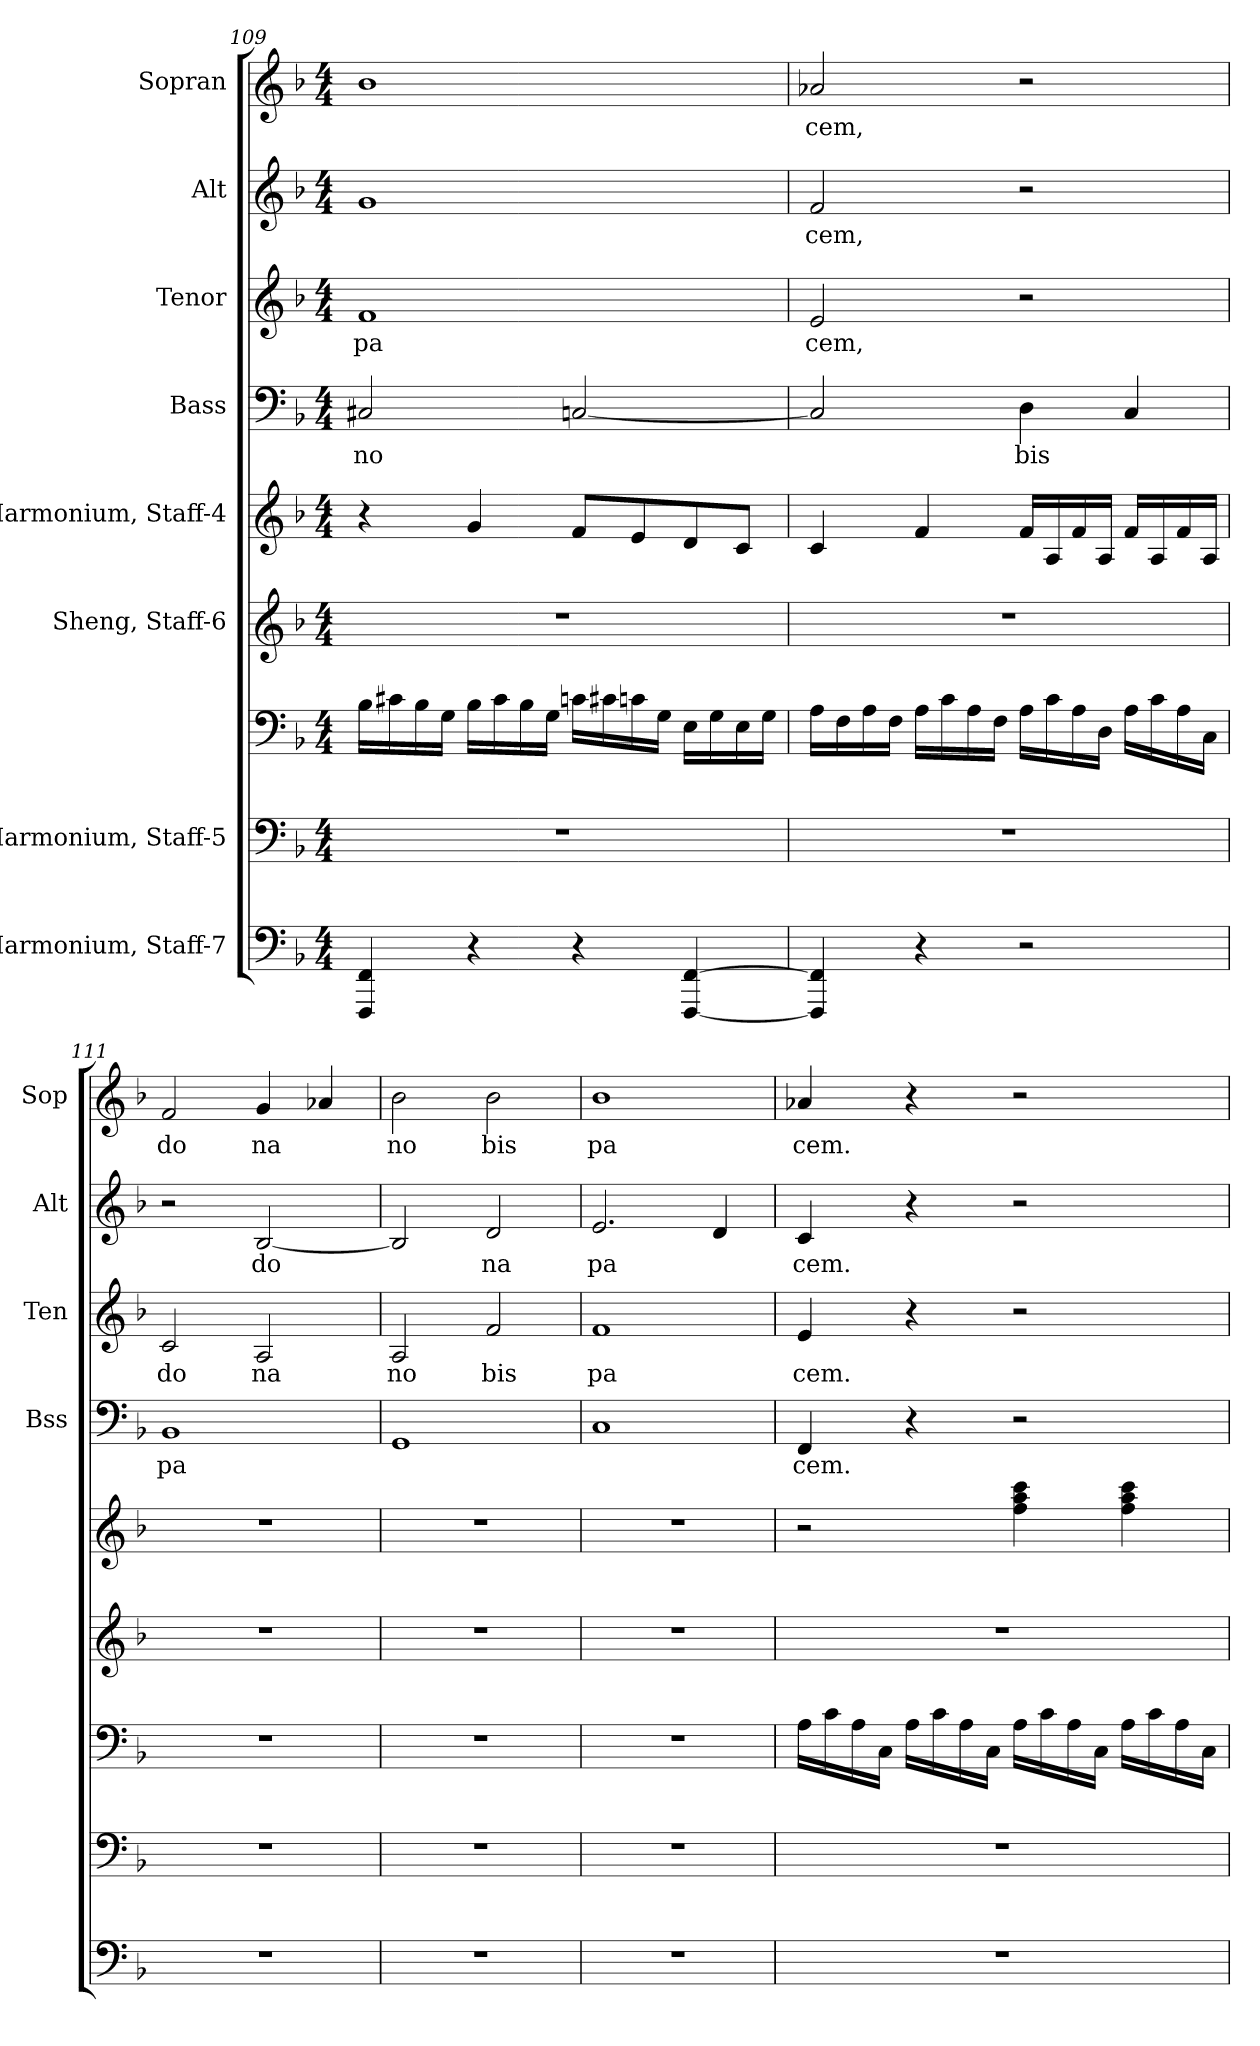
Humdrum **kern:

**kern	**kern	**kern	**kern	**kern	**kern	**text	**kern	**text	**kern	**text	**kern	**text
*part8	*part7	*part7	*part6	*part5	*part4	*part4	*part3	*part3	*part2	*part2	*part1	*part1
*staff9	*staff8	*staff7	*staff6	*staff5	*staff4	*staff4	*staff3	*staff3	*staff2	*staff2	*staff1	*staff1
*I"Harmonium, Staff-7	*I"Harmonium, Staff-5	*	*I"Sheng, Staff-6	*I"Harmonium, Staff-4	*I"Bass	*	*I"Tenor	*	*I"Alt	*	*I"Sopran	*
*	*	*	*	*	*I'Bss	*	*I'Ten	*	*I'Alt	*	*I'Sop	*
*clefF4	*clefF4	*clefF4	*clefG2	*clefG2	*clefF4	*	*clefG2	*	*clefG2	*	*clefG2	*
*	*	*	*	*	*	*	*ITrd4c7	*	*	*	*ITrd2c3	*
*k[b-]	*k[b-]	*k[b-]	*k[b-]	*k[b-]	*k[b-]	*	*k[b-e-]	*	*k[b-]	*	*k[f#c#]	*
*M4/4	*M4/4	*M4/4	*M4/4	*M4/4	*M4/4	*	*M4/4	*	*M4/4	*	*M4/4	*
=109	=109	=109	=109	=109	=109	=109	=109	=109	=109	=109	=109	=109
4FFF/ 4FF/	1r	16B-\LL	1r	4r	2C#X/	no	1B-	pa	1g	.	1g	.
.	.	16c#X\	.	.	.	.	.	.	.	.	.	.
.	.	16B-\	.	.	.	.	.	.	.	.	.	.
.	.	16G\JJ	.	.	.	.	.	.	.	.	.	.
4r	.	16B-\LL	.	4g/	.	.	.	.	.	.	.	.
.	.	16c#\	.	.	.	.	.	.	.	.	.	.
.	.	16B-\	.	.	.	.	.	.	.	.	.	.
.	.	16G\JJ	.	.	.	.	.	.	.	.	.	.
4r	.	16cn\LL	.	8f/L	[2Cn/	.	.	.	.	.	.	.
.	.	16c#X\	.	.	.	.	.	.	.	.	.	.
.	.	16cn\	.	8e/	.	.	.	.	.	.	.	.
.	.	16G\JJ	.	.	.	.	.	.	.	.	.	.
[4FFF/ [4FF/	.	16E\LL	.	8d/	.	.	.	.	.	.	.	.
.	.	16G\	.	.	.	.	.	.	.	.	.	.
.	.	16E\	.	8c/J	.	.	.	.	.	.	.	.
.	.	16G\JJ	.	.	.	.	.	.	.	.	.	.
!!LO:PB:g=z
=110	=110	=110	=110	=110	=110	=110	=110	=110	=110	=110	=110	=110
4FFF/] 4FF/]	1r	16A\LL	1r	4c/	2C/]	.	2A/	cem,	2f/	cem,	2fn/	cem,
.	.	16F\	.	.	.	.	.	.	.	.	.	.
.	.	16A\	.	.	.	.	.	.	.	.	.	.
.	.	16F\JJ	.	.	.	.	.	.	.	.	.	.
4r	.	16A\LL	.	4f/	.	.	.	.	.	.	.	.
.	.	16c\	.	.	.	.	.	.	.	.	.	.
.	.	16A\	.	.	.	.	.	.	.	.	.	.
.	.	16F\JJ	.	.	.	.	.	.	.	.	.	.
2r	.	16A\LL	.	16f/LL	4D\	bis	2r	.	2r	.	2r	.
.	.	16c\	.	16A/	.	.	.	.	.	.	.	.
.	.	16A\	.	16f/	.	.	.	.	.	.	.	.
.	.	16D\JJ	.	16A/JJ	.	.	.	.	.	.	.	.
.	.	16A\LL	.	16f/LL	4C/	.	.	.	.	.	.	.
.	.	16c\	.	16A/	.	.	.	.	.	.	.	.
.	.	16A\	.	16f/	.	.	.	.	.	.	.	.
.	.	16C\JJ	.	16A/JJ	.	.	.	.	.	.	.	.
=111	=111	=111	=111	=111	=111	=111	=111	=111	=111	=111	=111	=111
1r	1r	1r	1r	1r	1BB-	pa	2F/	do	2r	.	2d/	do
.	.	.	.	.	.	.	2D/	na	[2B-/	do	4e/	na
.	.	.	.	.	.	.	.	.	.	.	4fn/	.
=112	=112	=112	=112	=112	=112	=112	=112	=112	=112	=112	=112	=112
1r	1r	1r	1r	1r	1GG	.	2D/	no	2B-/]	.	2g\	no
.	.	.	.	.	.	.	2B-/	bis	2d/	na	2g\	bis
=113	=113	=113	=113	=113	=113	=113	=113	=113	=113	=113	=113	=113
1r	1r	1r	1r	1r	1C	.	1B-	pa	2.e/	pa	1g	pa
.	.	.	.	.	.	.	.	.	4d/	.	.	.
!!LO:PB:g=z
=114	=114	=114	=114	=114	=114	=114	=114	=114	=114	=114	=114	=114
1r	1r	16A\LL	1r	2r	4FF/	cem.	4A/	cem.	4c/	cem.	4fn/	cem.
.	.	16c\	.	.	.	.	.	.	.	.	.	.
.	.	16A\	.	.	.	.	.	.	.	.	.	.
.	.	16C\JJ	.	.	.	.	.	.	.	.	.	.
.	.	16A\LL	.	.	4r	.	4r	.	4r	.	4r	.
.	.	16c\	.	.	.	.	.	.	.	.	.	.
.	.	16A\	.	.	.	.	.	.	.	.	.	.
.	.	16C\JJ	.	.	.	.	.	.	.	.	.	.
.	.	16A\LL	.	4ff\ 4aa\ 4ccc\	2r	.	2r	.	2r	.	2r	.
.	.	16c\	.	.	.	.	.	.	.	.	.	.
.	.	16A\	.	.	.	.	.	.	.	.	.	.
.	.	16C\JJ	.	.	.	.	.	.	.	.	.	.
.	.	16A\LL	.	4ff\ 4aa\ 4ccc\	.	.	.	.	.	.	.	.
.	.	16c\	.	.	.	.	.	.	.	.	.	.
.	.	16A\	.	.	.	.	.	.	.	.	.	.
.	.	16C\JJ	.	.	.	.	.	.	.	.	.	.
=	=	=	=	=	=	=	=	=	=	=	=	=
*-	*-	*-	*-	*-	*-	*-	*-	*-	*-	*-	*-	*-
